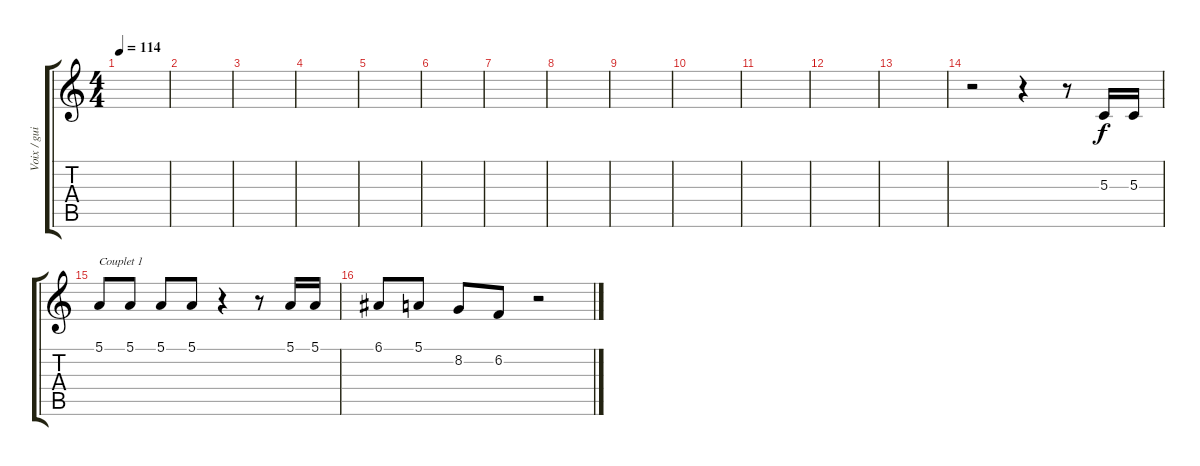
\track ("Voix / guitare acoustique fin" "Voix / gui") {instrument accordion}
\staff {score tabs}
\tuning (E4 B3 G3 D3 A2 E2) {hide}
\ts (4 4)
\tempo 114
\clef g2
\ks c
|
|
|
|
|
|
|
|
|
|
|
|
|
r.2 r.4 r.8 5.3.16{instrument accordion} 5.3.16 |
5.1.8{txt "Couplet 1"} 5.1.8 5.1.8 5.1.8 r.4 r.8 5.1.16 5.1.16 |
6.1.8 5.1.8 8.2.8 6.2.8 r.2
